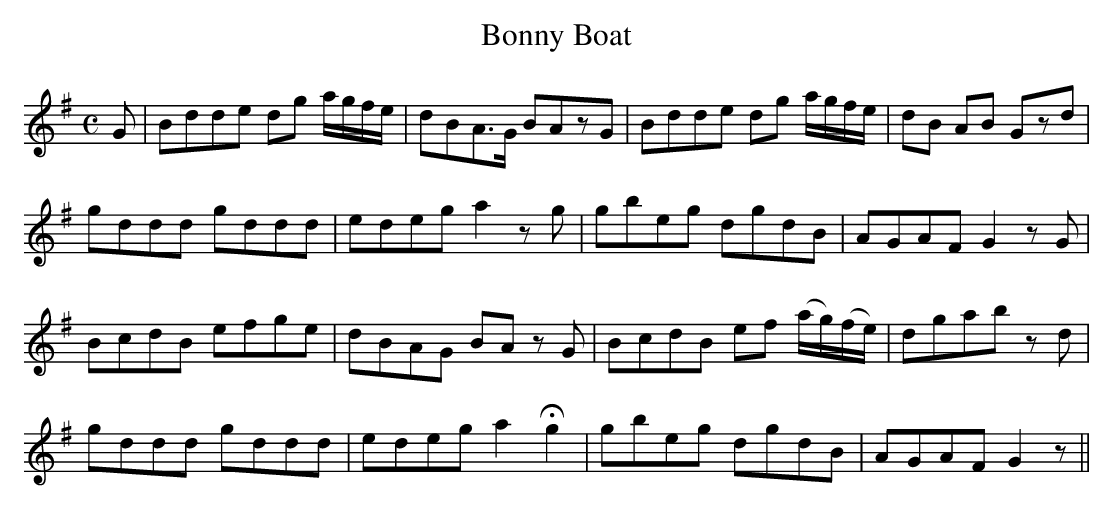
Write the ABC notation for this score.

X:1
T:Bonny Boat
M:C
L:1/8
K:G
G|Bdde dg a/g/f/e/|dBA>G BAzG|Bdde dg a/g/f/e/|dB AB Gzd|
gddd gddd|edeg a2zg|gbeg dgdB|AGAF G2zG|
BcdB efge|dBAG BA zG|BcdB ef (a/g/)(f/e/)|dgab zd|
gddd gddd|edeg a2 !fermata!g2|gbeg dgdB|AGAF G2z||
